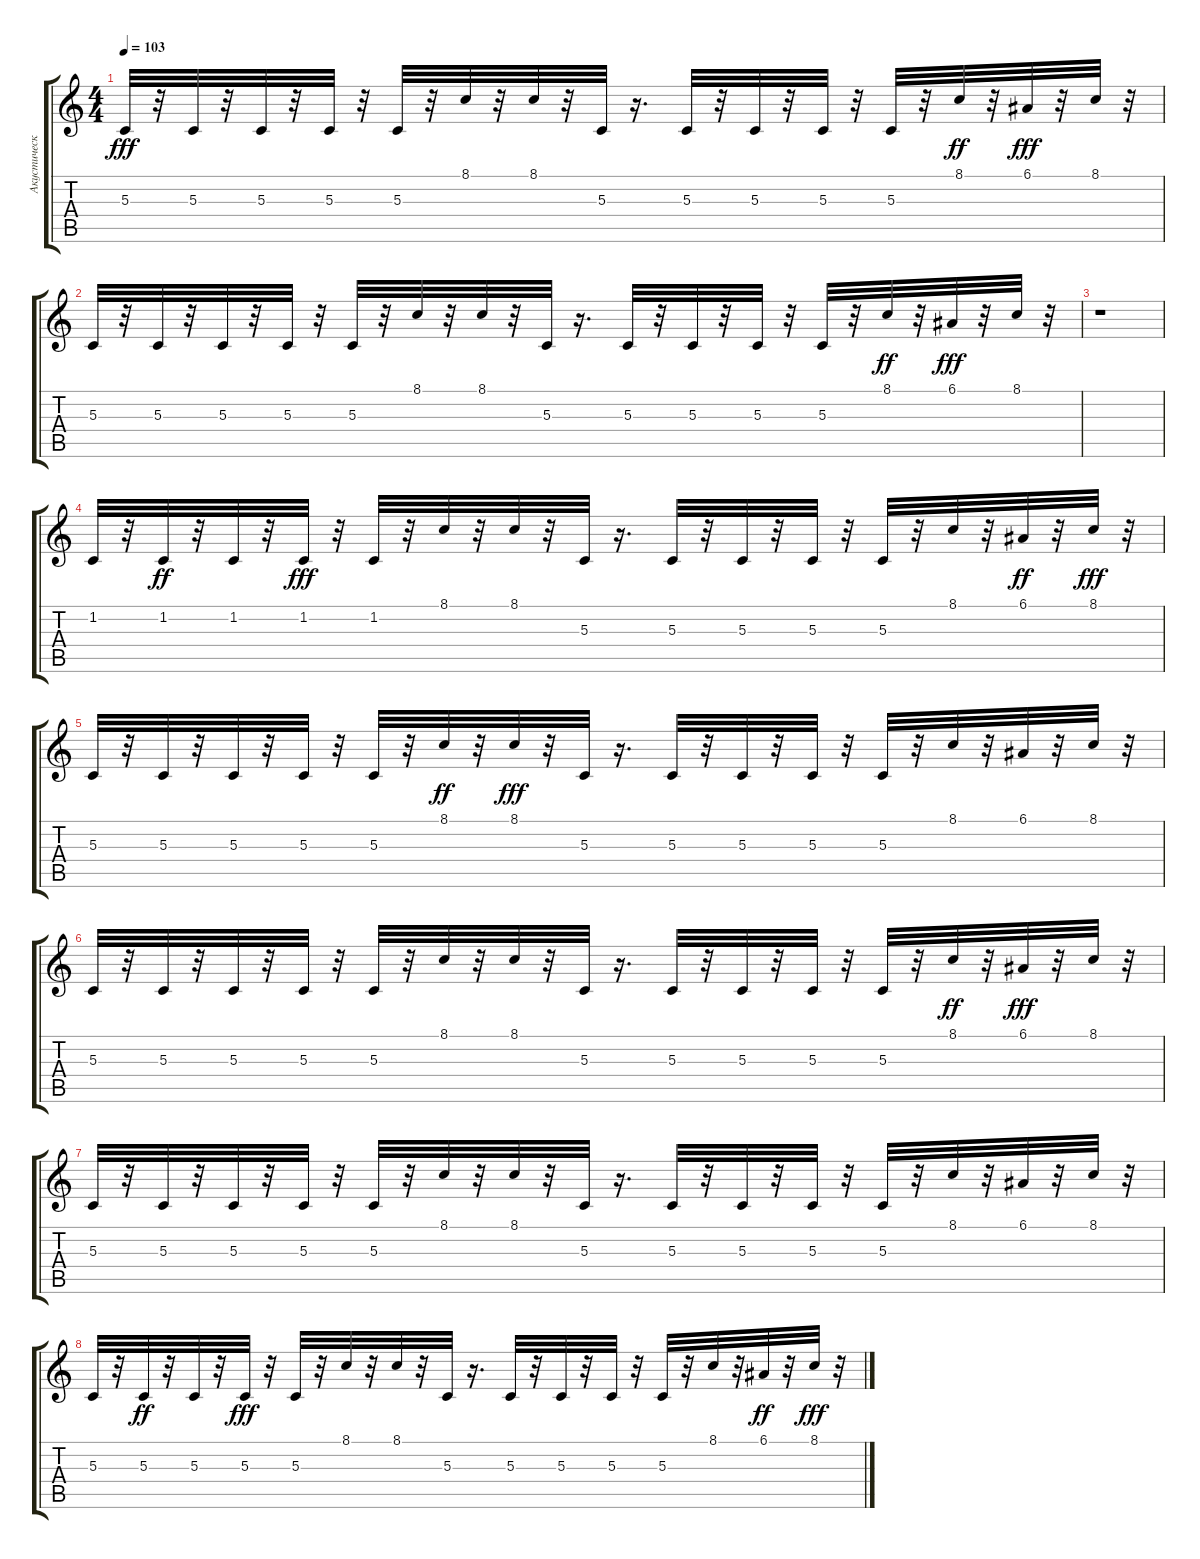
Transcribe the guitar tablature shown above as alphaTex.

\track ("Акустический Гранд Роял" "Акустическ") {instrument acousticgrandpiano}
\staff {score tabs}
\tuning (E4 B3 G3 D3 A2 E2) {hide}
\ts (4 4)
\tempo 103
\clef g2
\ks c
5.3.32{dy fff} r.32 5.3.32 r.32 5.3.32 r.32 5.3.32 r.32 5.3.32 r.32 8.1.32 r.32 8.1.32 r.32 5.3.32 r.16{d} 5.3.32 r.32 5.3.32 r.32 5.3.32 r.32 5.3.32 r.32 8.1.32{dy ff} r.32 6.1.32{dy fff} r.32 8.1.32 r.32 |
5.3.32 r.32 5.3.32 r.32 5.3.32 r.32 5.3.32 r.32 5.3.32 r.32 8.1.32 r.32 8.1.32 r.32 5.3.32 r.16{d} 5.3.32 r.32 5.3.32 r.32 5.3.32 r.32 5.3.32 r.32 8.1.32{dy ff} r.32 6.1.32{dy fff} r.32 8.1.32 r.32 |
r.1 |
1.2.32 r.32 1.2.32{dy ff} r.32 1.2.32 r.32 1.2.32{dy fff} r.32 1.2.32 r.32 8.1.32 r.32 8.1.32 r.32 5.3.32 r.16{d} 5.3.32 r.32 5.3.32 r.32 5.3.32 r.32 5.3.32 r.32 8.1.32 r.32 6.1.32{dy ff} r.32 8.1.32{dy fff} r.32 |
5.3.32 r.32 5.3.32 r.32 5.3.32 r.32 5.3.32 r.32 5.3.32 r.32 8.1.32{dy ff} r.32 8.1.32{dy fff} r.32 5.3.32 r.16{d} 5.3.32 r.32 5.3.32 r.32 5.3.32 r.32 5.3.32 r.32 8.1.32 r.32 6.1.32 r.32 8.1.32 r.32 |
5.3.32 r.32 5.3.32 r.32 5.3.32 r.32 5.3.32 r.32 5.3.32 r.32 8.1.32 r.32 8.1.32 r.32 5.3.32 r.16{d} 5.3.32 r.32 5.3.32 r.32 5.3.32 r.32 5.3.32 r.32 8.1.32{dy ff} r.32 6.1.32{dy fff} r.32 8.1.32 r.32 |
5.3.32 r.32 5.3.32 r.32 5.3.32 r.32 5.3.32 r.32 5.3.32 r.32 8.1.32 r.32 8.1.32 r.32 5.3.32 r.16{d} 5.3.32 r.32 5.3.32 r.32 5.3.32 r.32 5.3.32 r.32 8.1.32 r.32 6.1.32 r.32 8.1.32 r.32 |
5.3.32 r.32 5.3.32{dy ff} r.32 5.3.32 r.32 5.3.32{dy fff} r.32 5.3.32 r.32 8.1.32 r.32 8.1.32 r.32 5.3.32 r.16{d} 5.3.32 r.32 5.3.32 r.32 5.3.32 r.32 5.3.32 r.32 8.1.32 r.32 6.1.32{dy ff} r.32 8.1.32{dy fff} r.32
